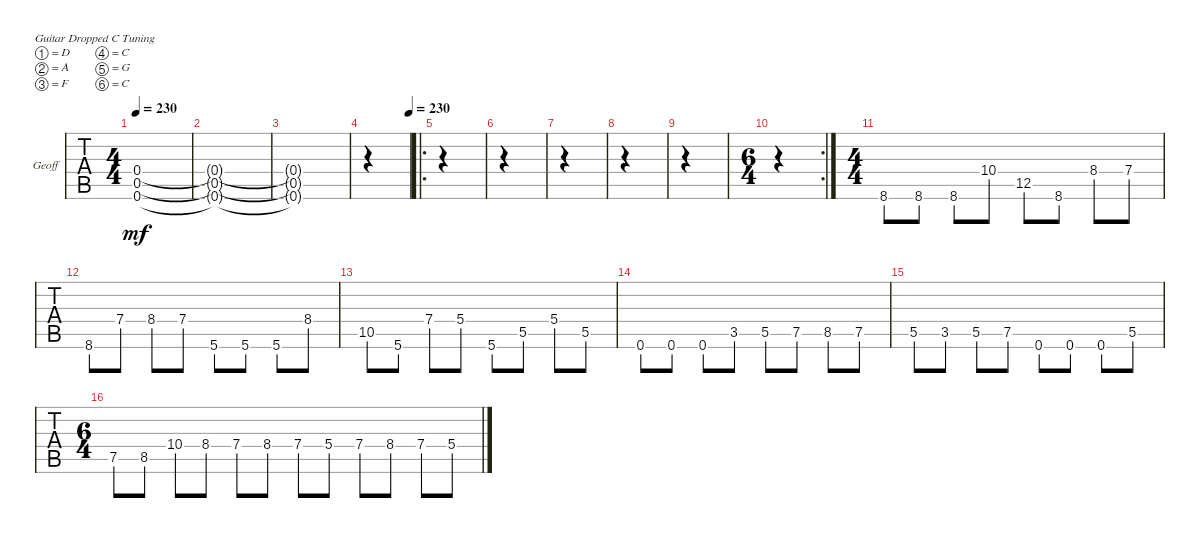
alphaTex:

\bracketExtendMode groupsimilarinstruments
\firstSystemTrackNameOrientation horizontal
\otherSystemsTrackNameOrientation horizontal
\track ("GeoFuck" "Geoff") {instrument acousticgrandpiano}
\staff {tabs}
\tuning (D4 A3 F3 C3 G2 C2)
\displaytranspose 12
\ts (4 4)
\tempo 230
\clef g2
\ks c
(0.4 0.5 0.6).1{dy mf} |
(0.4{t} 0.5{t} 0.6{t}).1 |
(0.4{t} 0.5{t} 0.6{t}).1 |
\tempo (230 1)
|
\ro
|
|
|
|
|
\rc 2
\ts (6 4)
|
\ts (4 4)
8.6.8 8.6.8 8.6.8 10.4.8 12.5.8 8.6.8 8.4.8 7.4.8 |
8.6.8 7.4.8 8.4.8 7.4.8 5.6.8 5.6.8 5.6.8 8.4.8 |
10.5.8 5.6.8 7.4.8 5.4.8 5.6.8 5.5.8 5.4.8 5.5.8 |
0.6.8 0.6.8 0.6.8 3.5.8 5.5.8 7.5.8 8.5.8 7.5.8 |
5.5.8 3.5.8 5.5.8 7.5.8 0.6.8 0.6.8 0.6.8 5.5.8 |
\ts (6 4)
7.5.8 8.5.8 10.4.8 8.4.8 7.4.8 8.4.8 7.4.8 5.4.8 7.4.8 8.4.8 7.4.8 5.4.8
